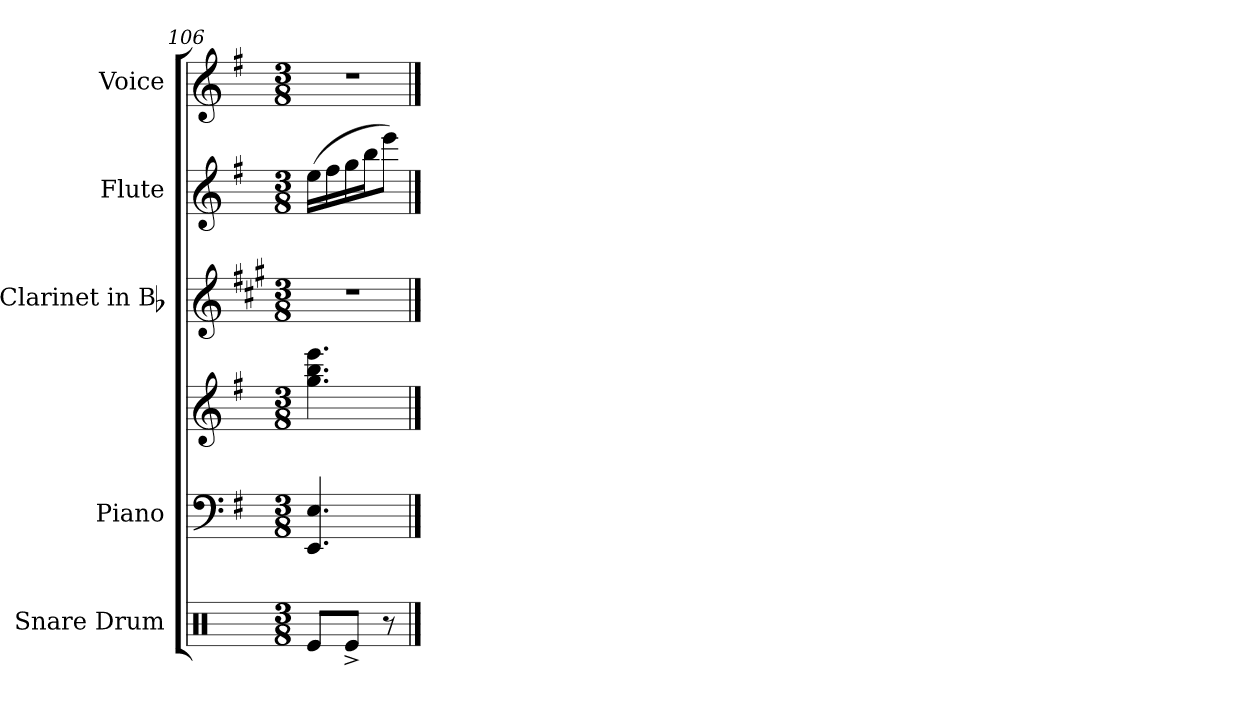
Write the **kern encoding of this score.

**kern	**kern	**kern	**kern	**kern	**kern
*part5	*part4	*part4	*part3	*part2	*part1
*staff6	*staff5	*staff4	*staff3	*staff2	*staff1
*I"Snare Drum	*I"Piano	*	*I"Clarinet in Bb	*I"Flute	*I"Voice
*I'S. D.	*I'Pno.	*	*I'Cl.	*I'Fl.	*I'Voice
*clefX	*clefF4	*clefG2	*clefG2	*clefG2	*clefG2
*	*	*	*ITrd1c2	*	*
*k[]	*k[f#]	*k[f#]	*k[f#]	*k[f#]	*k[f#]
*C:	*G:	*G:	*G:	*G:	*G:
*M3/8	*M3/8	*M3/8	*M3/8	*M3/8	*M3/8
=106	=106	=106	=106	=106	=106
8Rei/L	4.EEi/ 4.Ei	4.ggi\ 4.bbi 4.eeei	4.r	(16eei\LL	4.r
.	.	.	.	16ff#i\	.
8Re^i/J	.	.	.	16ggi\	.
.	.	.	.	16bbi\J	.
8r	.	.	.	8eeei\J)	.
==	==	==	==	==	==
*-	*-	*-	*-	*-	*-
